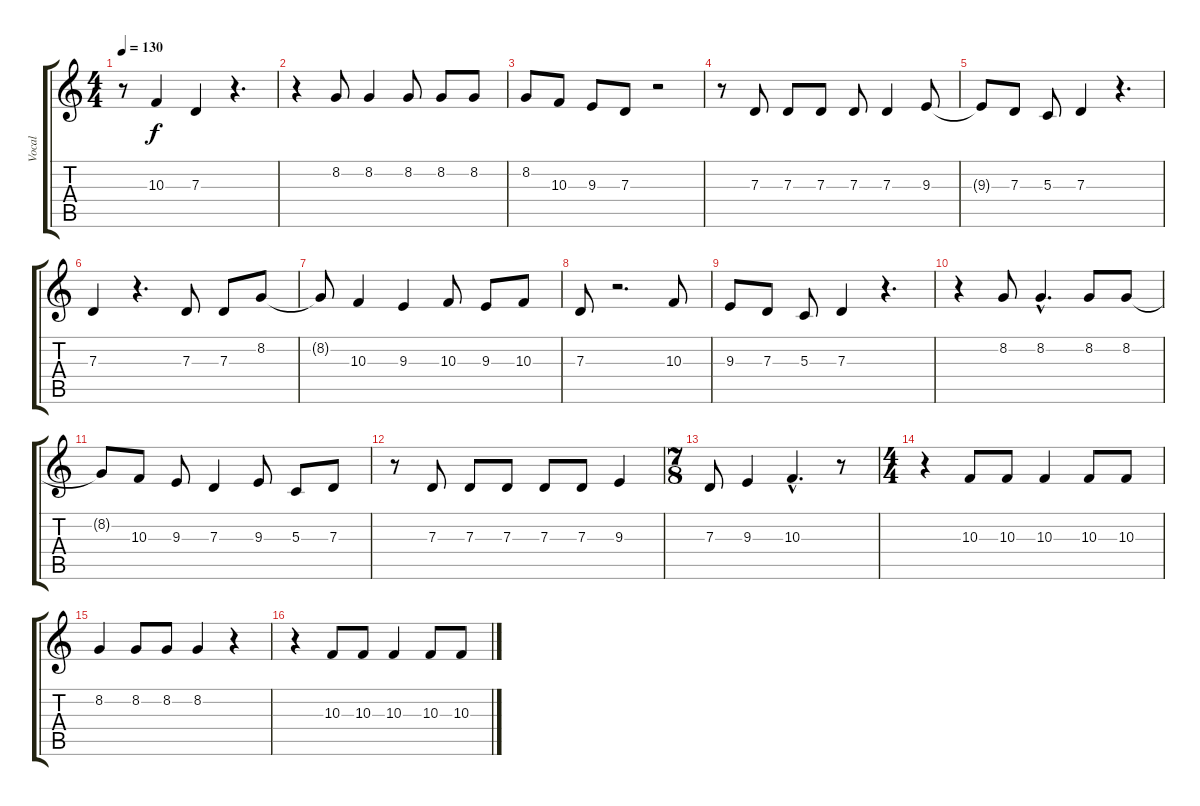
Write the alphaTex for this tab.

\track ("Vocal" "Vocal") {instrument lead6voice}
\staff {score tabs}
\tuning (E4 B3 G3 D3 A2 E2) {hide}
\ts (4 4)
\tempo 130
\clef g2
\ks c
r.8{dy f} 10.3.4 7.3.4 r.4{d} |
r.4 8.2.8 8.2.4 8.2.8 8.2.8 8.2.8 |
8.2.8 10.3.8 9.3.8 7.3.8 r.2 |
r.8 7.3.8 7.3.8 7.3.8 7.3.8 7.3.4 9.3.8 |
9.3{t}.8 7.3.8 5.3.8 7.3.4 r.4{d} |
7.3.4 r.4{d} 7.3.8 7.3.8 8.2.8 |
8.2{t}.8 10.3.4 9.3.4 10.3.8 9.3.8 10.3.8 |
7.3.8 r.2{d} 10.3.8 |
9.3.8 7.3.8 5.3.8 7.3.4 r.4{d} |
r.4 8.2.8 8.2{hac}.4{d} 8.2.8 8.2.8 |
8.2{t}.8 10.3.8 9.3.8 7.3.4 9.3.8 5.3.8 7.3.8 |
r.8 7.3.8 7.3.8 7.3.8 7.3.8 7.3.8 9.3.4 |
\ts (7 8)
7.3.8 9.3.4 10.3{hac}.4{d} r.8 |
\ts (4 4)
r.4 10.3.8 10.3.8 10.3.4 10.3.8 10.3.8 |
8.2.4 8.2.8 8.2.8 8.2.4 r.4 |
r.4 10.3.8 10.3.8 10.3.4 10.3.8 10.3.8
